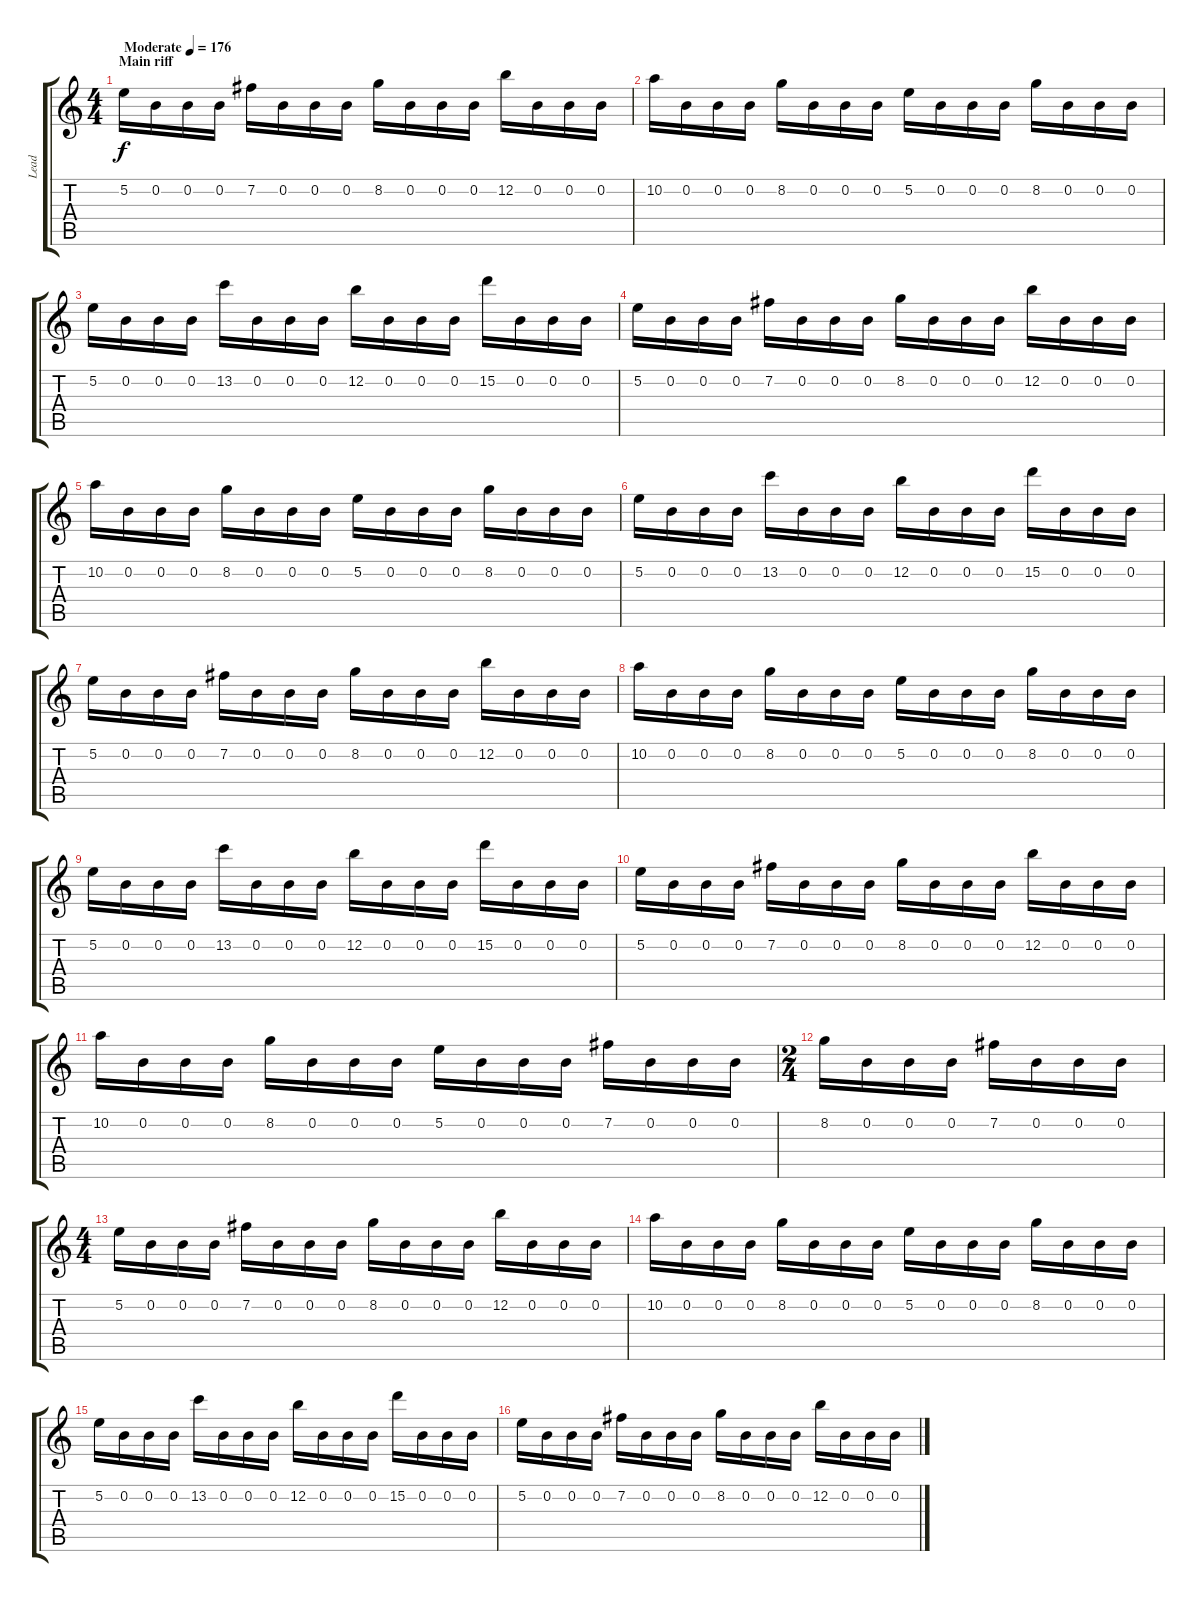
\track ("Lead" "Lead") {instrument distortionguitar}
\staff {score tabs}
\tuning (E4 B3 G3 D3 A2 E2) {hide}
\ts (4 4)
\section ("" "Main riff")
\tempo (176 "Moderate")
\clef g2
\ks c
5.2.16{dy f instrument distortionguitar} 0.2.16 0.2.16 0.2.16 7.2.16 0.2.16 0.2.16 0.2.16 8.2.16 0.2.16 0.2.16 0.2.16 12.2.16 0.2.16 0.2.16 0.2.16 |
10.2.16 0.2.16 0.2.16 0.2.16 8.2.16 0.2.16 0.2.16 0.2.16 5.2.16 0.2.16 0.2.16 0.2.16 8.2.16 0.2.16 0.2.16 0.2.16 |
5.2.16 0.2.16 0.2.16 0.2.16 13.2.16 0.2.16 0.2.16 0.2.16 12.2.16 0.2.16 0.2.16 0.2.16 15.2.16 0.2.16 0.2.16 0.2.16 |
5.2.16 0.2.16 0.2.16 0.2.16 7.2.16 0.2.16 0.2.16 0.2.16 8.2.16 0.2.16 0.2.16 0.2.16 12.2.16 0.2.16 0.2.16 0.2.16 |
10.2.16 0.2.16 0.2.16 0.2.16 8.2.16 0.2.16 0.2.16 0.2.16 5.2.16 0.2.16 0.2.16 0.2.16 8.2.16 0.2.16 0.2.16 0.2.16 |
5.2.16 0.2.16 0.2.16 0.2.16 13.2.16 0.2.16 0.2.16 0.2.16 12.2.16 0.2.16 0.2.16 0.2.16 15.2.16 0.2.16 0.2.16 0.2.16 |
5.2.16 0.2.16 0.2.16 0.2.16 7.2.16 0.2.16 0.2.16 0.2.16 8.2.16 0.2.16 0.2.16 0.2.16 12.2.16 0.2.16 0.2.16 0.2.16 |
10.2.16 0.2.16 0.2.16 0.2.16 8.2.16 0.2.16 0.2.16 0.2.16 5.2.16 0.2.16 0.2.16 0.2.16 8.2.16 0.2.16 0.2.16 0.2.16 |
5.2.16 0.2.16 0.2.16 0.2.16 13.2.16 0.2.16 0.2.16 0.2.16 12.2.16 0.2.16 0.2.16 0.2.16 15.2.16 0.2.16 0.2.16 0.2.16 |
5.2.16 0.2.16 0.2.16 0.2.16 7.2.16 0.2.16 0.2.16 0.2.16 8.2.16 0.2.16 0.2.16 0.2.16 12.2.16 0.2.16 0.2.16 0.2.16 |
10.2.16 0.2.16 0.2.16 0.2.16 8.2.16 0.2.16 0.2.16 0.2.16 5.2.16 0.2.16 0.2.16 0.2.16 7.2.16 0.2.16 0.2.16 0.2.16 |
\ts (2 4)
8.2.16 0.2.16 0.2.16 0.2.16 7.2.16 0.2.16 0.2.16 0.2.16 |
\ts (4 4)
5.2.16 0.2.16 0.2.16 0.2.16 7.2.16 0.2.16 0.2.16 0.2.16 8.2.16 0.2.16 0.2.16 0.2.16 12.2.16 0.2.16 0.2.16 0.2.16 |
10.2.16 0.2.16 0.2.16 0.2.16 8.2.16 0.2.16 0.2.16 0.2.16 5.2.16 0.2.16 0.2.16 0.2.16 8.2.16 0.2.16 0.2.16 0.2.16 |
5.2.16 0.2.16 0.2.16 0.2.16 13.2.16 0.2.16 0.2.16 0.2.16 12.2.16 0.2.16 0.2.16 0.2.16 15.2.16 0.2.16 0.2.16 0.2.16 |
5.2.16 0.2.16 0.2.16 0.2.16 7.2.16 0.2.16 0.2.16 0.2.16 8.2.16 0.2.16 0.2.16 0.2.16 12.2.16 0.2.16 0.2.16 0.2.16
